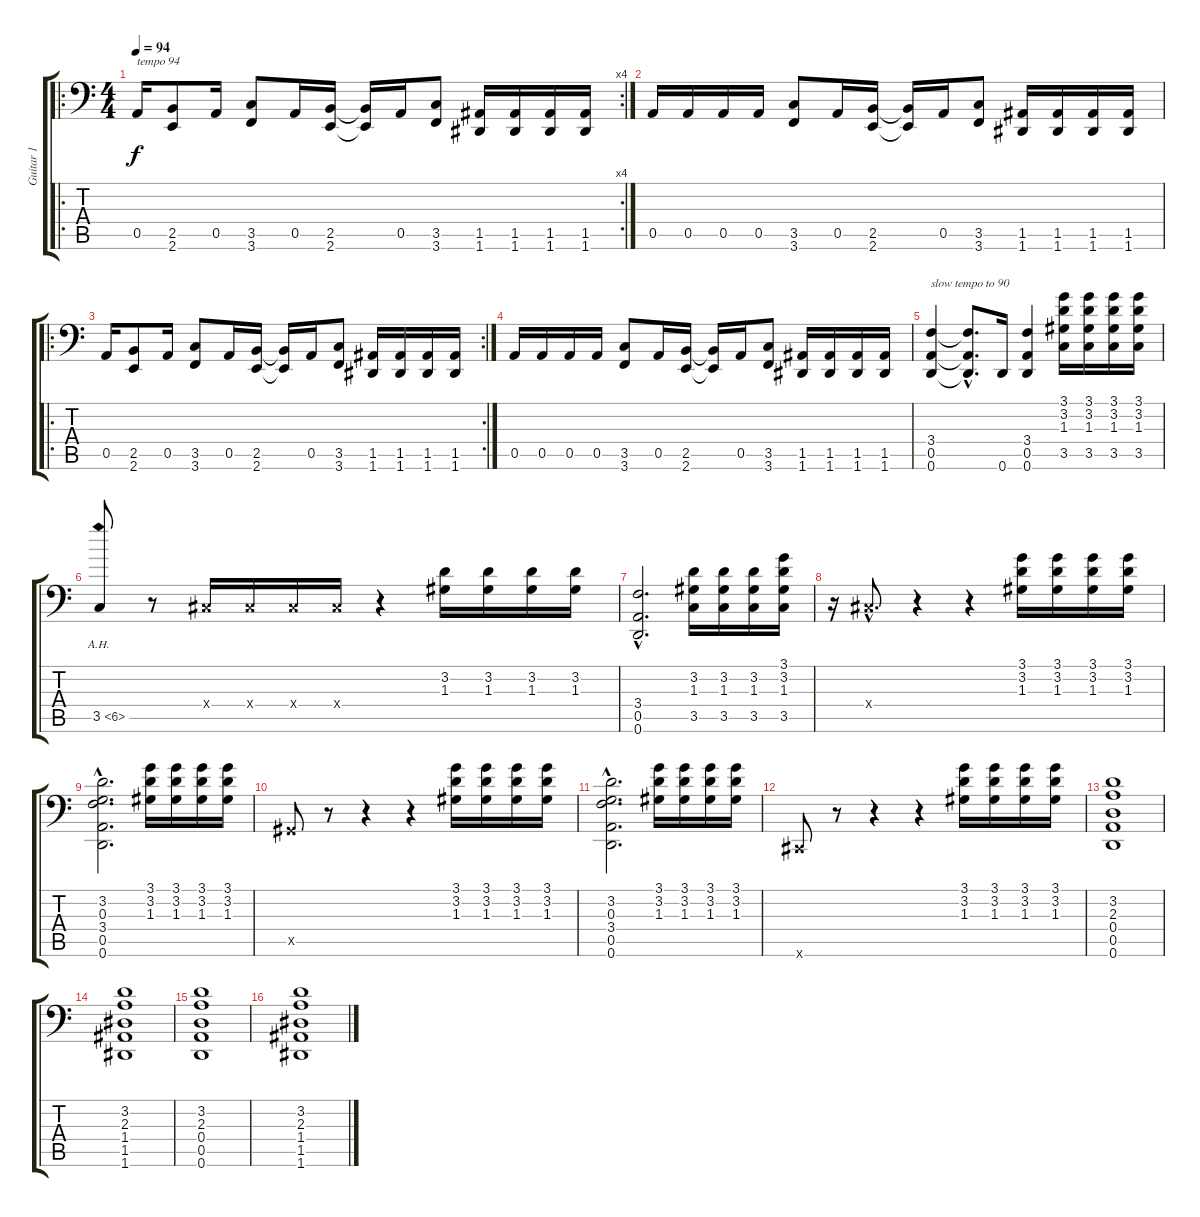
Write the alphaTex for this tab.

\track ("Guitar 1" "Guitar 1") {instrument distortionguitar}
\staff {score tabs}
\tuning (E3 B2 G2 D2 A1 D1) {hide}
\ro
\rc 4
\ts (4 4)
\tempo 94
\clef f4
\ks c
0.5.16{txt "tempo 94" dy f} (2.5 2.6).8 0.5.16 (3.5 3.6).8 0.5.16 (2.5 2.6).16 (2.5{t} 2.6{t}).16 0.5.16 (3.5 3.6).8 (1.5 1.6).16 (1.5 1.6).16 (1.5 1.6).16 (1.5 1.6).16 |
0.5.16 0.5.16 0.5.16 0.5.16 (3.5 3.6).8 0.5.16 (2.5 2.6).16 (2.5{t} 2.6{t}).16 0.5.16 (3.5 3.6).8 (1.5 1.6).16 (1.5 1.6).16 (1.5 1.6).16 (1.5 1.6).16 |
\ro
\rc 2
0.5.16 (2.5 2.6).8 0.5.16 (3.5 3.6).8 0.5.16 (2.5 2.6).16 (2.5{t} 2.6{t}).16 0.5.16 (3.5 3.6).8 (1.5 1.6).16 (1.5 1.6).16 (1.5 1.6).16 (1.5 1.6).16 |
0.5.16 0.5.16 0.5.16 0.5.16 (3.5 3.6).8 0.5.16 (2.5 2.6).16 (2.5{t} 2.6{t}).16 0.5.16 (3.5 3.6).8 (1.5 1.6).16 (1.5 1.6).16 (1.5 1.6).16 (1.5 1.6).16 |
(3.4 0.5 0.6).4{txt "slow tempo to 90"} (3.4{hac t} 0.5{hac t} 0.6{hac t}).8{d} 0.6.16 (3.4 0.5 0.6).4 (3.1 3.2 1.3 3.5).16 (3.1 3.2 1.3 3.5).16 (3.1 3.2 1.3 3.5).16 (3.1 3.2 1.3 3.5).16 |
3.5{ah 3}.8 r.8 -1.4{x}.16 -1.4{x}.16 -1.4{x}.16 -1.4{x}.16 r.4 (3.2 1.3).16 (3.2 1.3).16 (3.2 1.3).16 (3.2 1.3).16 |
(3.4{hac} 0.5{hac} 0.6{hac}).2{d} (3.2 1.3 3.5).16 (3.2 1.3 3.5).16 (3.2 1.3 3.5).16 (3.1 3.2 1.3 3.5).16 |
r.16 -1.4{hac x}.8{d} r.4 r.4 (3.1 3.2 1.3).16 (3.1 3.2 1.3).16 (3.1 3.2 1.3).16 (3.1 3.2 1.3).16 |
(3.2{hac} 0.3{hac} 3.4{hac} 0.5{hac} 0.6{hac}).2{d} (3.1 3.2 1.3).16 (3.1 3.2 1.3).16 (3.1 3.2 1.3).16 (3.1 3.2 1.3).16 |
-1.5{x}.8 r.8 r.4 r.4 (3.1 3.2 1.3).16 (3.1 3.2 1.3).16 (3.1 3.2 1.3).16 (3.1 3.2 1.3).16 |
(3.2{hac} 0.3{hac} 3.4{hac} 0.5{hac} 0.6{hac}).2{d} (3.1 3.2 1.3).16 (3.1 3.2 1.3).16 (3.1 3.2 1.3).16 (3.1 3.2 1.3).16 |
-1.6{x}.8 r.8 r.4 r.4 (3.1 3.2 1.3).16 (3.1 3.2 1.3).16 (3.1 3.2 1.3).16 (3.1 3.2 1.3).16 |
(3.2 2.3 0.4 0.5 0.6).1 |
(3.2 2.3 1.4 1.5 1.6).1 |
(3.2 2.3 0.4 0.5 0.6).1 |
(3.2 2.3 1.4 1.5 1.6).1
